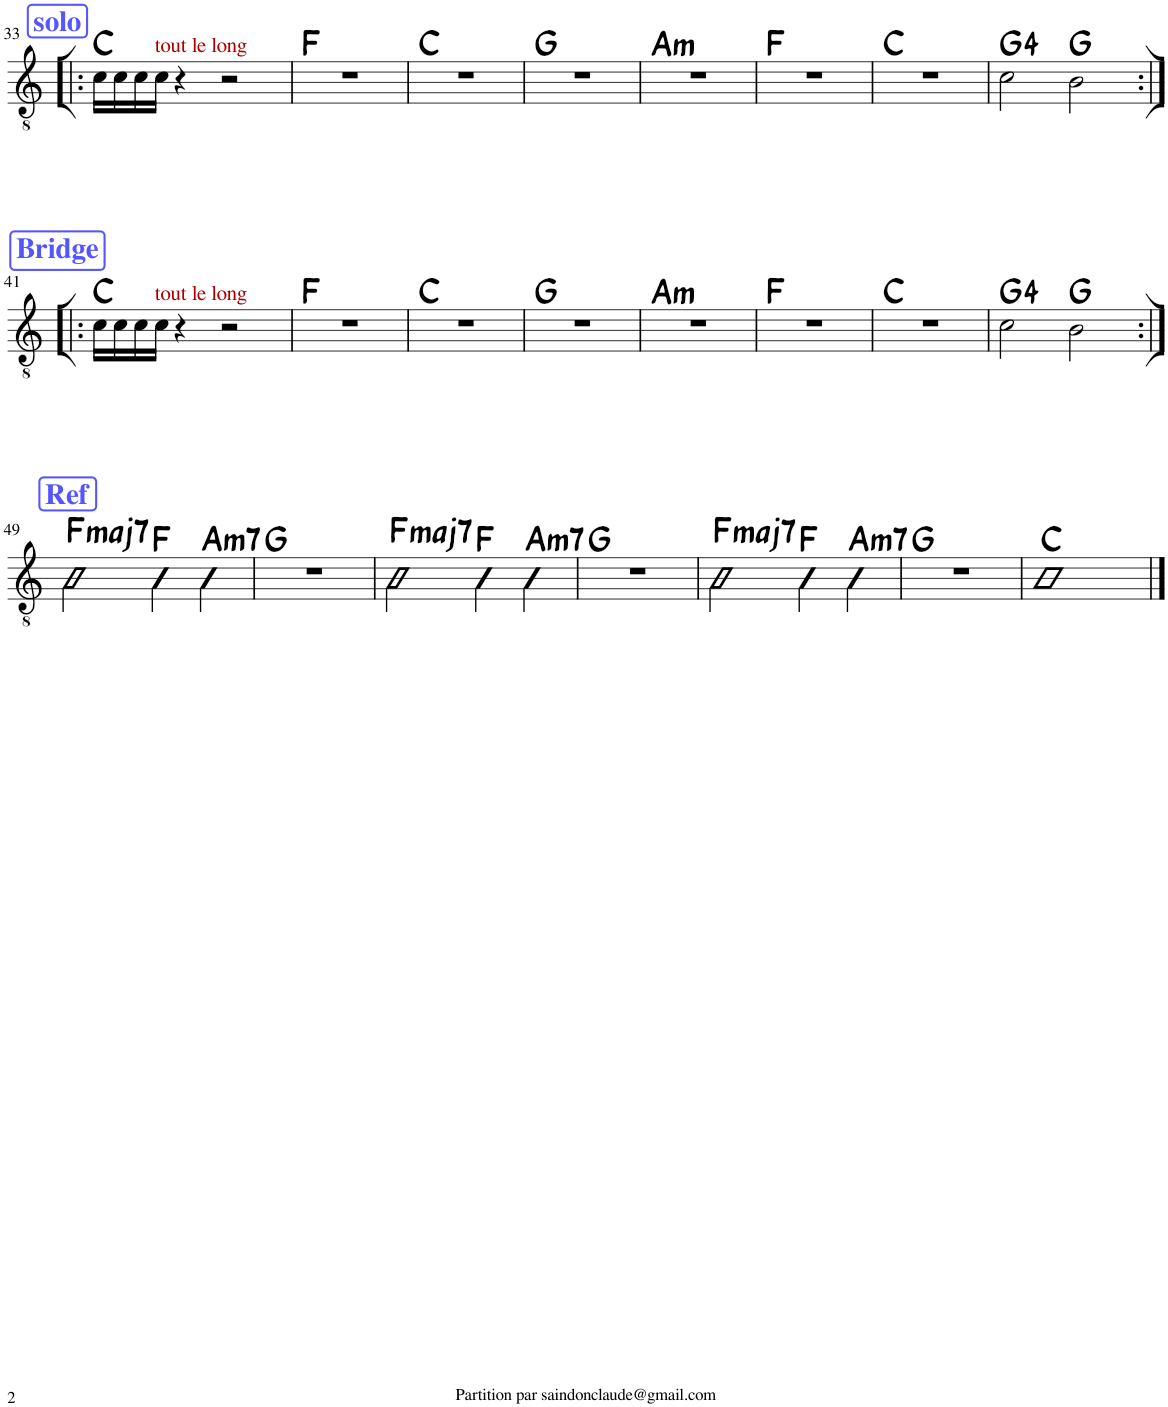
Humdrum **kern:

**kern	**harte
*part1	*part1
*staff1	*
*I"Classical Guitar	*
*I'Guit.	*
!!LO:PB:g=z
*clefGv2	*
*k[]	*
*M4/4	*
!!LO:REH:place=s1:a:B:cj:color=#5555FF:fs=14:t=solo
=33!|:	=33!|:
16c\LL	C:maj
16c\	.
16c\	.
!LO:TX:a:color=#AA0000:t=tout le long	!
16c\JJ	.
4r	.
2r	.
=34	=34
1r	F:maj
=35	=35
1r	C:maj
=36	=36
1r	G:maj
=37	=37
!	!LO:H:kt=m
1r	A:min
=38	=38
1r	F:maj
=39	=39
1r	C:maj
=40	=40
2c\	G:maj(4)
2B\	G:maj
!!LO:LB:g=z
!!LO:REH:place=s1:a:B:cj:color=#5555FF:fs=14:t=Bridge
=41:|!|:	=41:|!|:
16c\LL	C:maj
16c\	.
16c\	.
!LO:TX:a:color=#AA0000:t=tout le long	!
16c\JJ	.
4r	.
2r	.
=42	=42
1r	F:maj
=43	=43
1r	C:maj
=44	=44
1r	G:maj
=45	=45
!	!LO:H:kt=m
1r	A:min
=46	=46
1r	F:maj
=47	=47
1r	C:maj
=48	=48
2c\	G:maj(4)
2B\	G:maj
!!LO:LB:g=z
!!LO:REH:place=s1:a:B:cj:color=#5555FF:fs=14:t=Ref
=49:|!	=49:|!
!	!LO:H:kt=maj7
2F\	F:maj7
4F\	F:maj
!	!LO:H:kt=m7
4A\	A:min7
=50	=50
1r	G:maj
=51	=51
!	!LO:H:kt=maj7
2F\	F:maj7
4F\	F:maj
!	!LO:H:kt=m7
4A\	A:min7
=52	=52
1r	G:maj
=53	=53
!	!LO:H:kt=maj7
2F\	F:maj7
4F\	F:maj
!	!LO:H:kt=m7
4A\	A:min7
=54	=54
1r	G:maj
=55	=55
1c	C:maj
==	==
*-	*-
